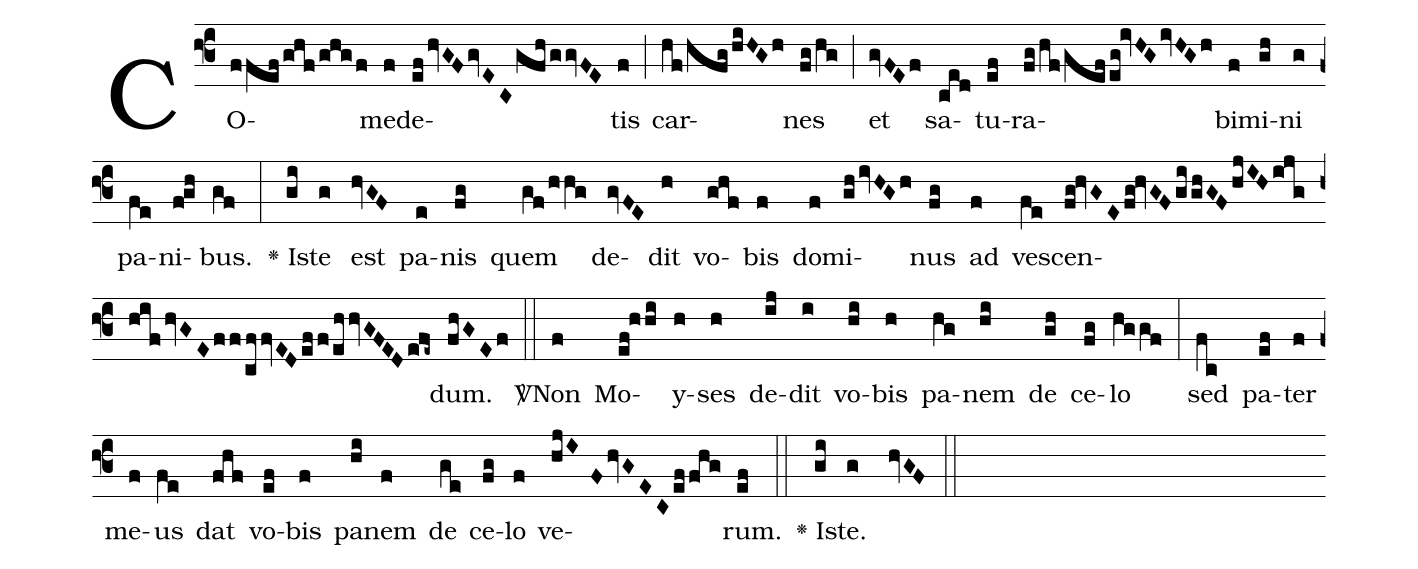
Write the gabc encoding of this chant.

%%
(f3)CO(ffef/ghf/ghgf)me(f)de(efhvGFgvECgfh/ggvFE)tis(f) (;) car(hf/hfg/hiHGh)nes(fg/hg) (;)
et(gvFEf) sa(ced)tu(ef)ra(fg/hf/gef/eg!ivHGivHGh)bi(f)mi(gh)ni(g)
pa(fe)ni(fgh)bus.(gf) (:) <v>\greheightstar</v>~I(gi)ste(g) est(hvGF) pa(e)nis(fg) quem(gf/hhg) de(gvFE)dit(h) vo(ghf)bis(f)

do(f)mi(gh/ivHGh)nus(fg) ad(f) ve(fe)scen(fg!hvGE/fg!hvGFgi/ghGF/hjIH/ijg/hif/hvGE/ff/cf/fvED/eff/ehhvGFEDefe~)dum.(fhGEf) (::)

<v>\Vbar{}</v>Non(f) Mo(ef!h/hi)y(h)ses(h) de(ij)dit(i) vo(hi)bis(h) pa(hg)nem(hi) de(gh) ce(fg)lo(hg/gf) (:)

sed(fc) pa(ef)ter(f) me(f)us(fe) dat(fhf) vo(ef)bis(f) pa(hi)nem(f) de(ge) ce(fg)lo(f)

ve(hjIFhvGEC/ef/fhg)rum.(ef) (::)  <v>\greheightstar</v>~I(gi)ste.(g  hvGF) (::)
